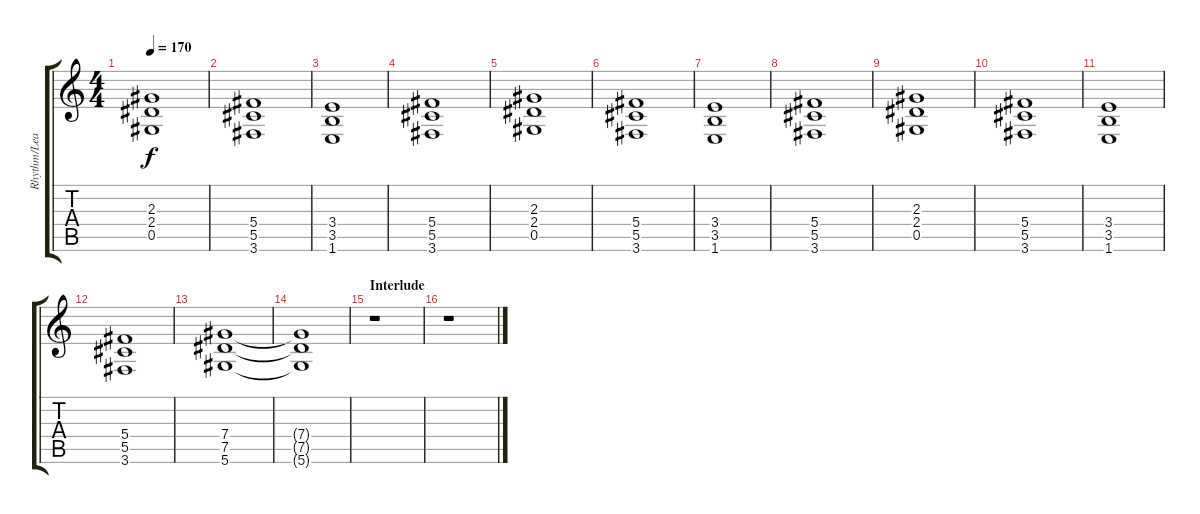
\track ("Rhythm/Lead Guitar - Badi Boy" "Rhythm/Lea") {instrument overdrivenguitar}
\staff {score tabs}
\tuning (Eb4 Bb3 Gb3 Db3 Ab2 Eb2) {hide}
\ts (4 4)
\tempo 170
\clef g2
\ks c
(2.3 2.4 0.5).1{dy f} |
(5.4 5.5 3.6).1 |
(3.4 3.5 1.6).1 |
(5.4 5.5 3.6).1 |
(2.3 2.4 0.5).1 |
(5.4 5.5 3.6).1 |
(3.4 3.5 1.6).1 |
(5.4 5.5 3.6).1 |
(2.3 2.4 0.5).1 |
(5.4 5.5 3.6).1 |
(3.4 3.5 1.6).1 |
(5.4 5.5 3.6).1 |
(7.4 7.5 5.6).1 |
(7.4{t} 7.5{t} 5.6{t}).1 |
\section ("" "Interlude")
r.1 |
r.1
